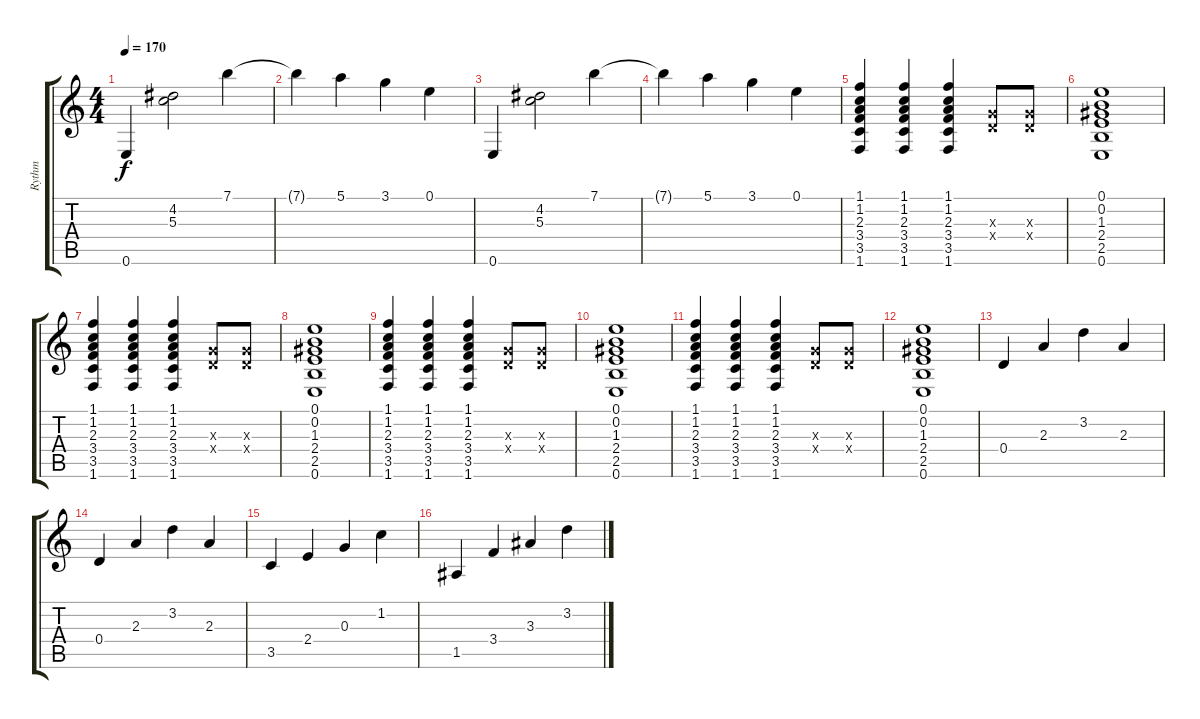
\track ("Rythm" "Rythm") {instrument electricguitarclean}
\staff {score tabs}
\tuning (E4 B3 G3 D3 A2 E2) {hide}
\ts (4 4)
\tempo 170
\clef g2
\ks c
0.6.4{dy f} (4.2 5.3).2 7.1.4 |
7.1{t}.4 5.1.4 3.1.4 0.1.4 |
0.6.4 (4.2 5.3).2 7.1.4 |
7.1{t}.4 5.1.4 3.1.4 0.1.4 |
(1.1 1.2 2.3 3.4 3.5 1.6).4 (1.1 1.2 2.3 3.4 3.5 1.6).4 (1.1 1.2 2.3 3.4 3.5 1.6).4 (0.3{x} 0.4{x}).8 (0.3{x} 0.4{x}).8 |
(0.1 0.2 1.3 2.4 2.5 0.6).1 |
(1.1 1.2 2.3 3.4 3.5 1.6).4 (1.1 1.2 2.3 3.4 3.5 1.6).4 (1.1 1.2 2.3 3.4 3.5 1.6).4 (0.3{x} 0.4{x}).8 (0.3{x} 0.4{x}).8 |
(0.1 0.2 1.3 2.4 2.5 0.6).1 |
(1.1 1.2 2.3 3.4 3.5 1.6).4 (1.1 1.2 2.3 3.4 3.5 1.6).4 (1.1 1.2 2.3 3.4 3.5 1.6).4 (0.3{x} 0.4{x}).8 (0.3{x} 0.4{x}).8 |
(0.1 0.2 1.3 2.4 2.5 0.6).1 |
(1.1 1.2 2.3 3.4 3.5 1.6).4 (1.1 1.2 2.3 3.4 3.5 1.6).4 (1.1 1.2 2.3 3.4 3.5 1.6).4 (0.3{x} 0.4{x}).8 (0.3{x} 0.4{x}).8 |
(0.1 0.2 1.3 2.4 2.5 0.6).1 |
0.4.4 2.3.4 3.2.4 2.3.4 |
0.4.4 2.3.4 3.2.4 2.3.4 |
3.5.4 2.4.4 0.3.4 1.2.4 |
1.5.4 3.4.4 3.3.4 3.2.4
